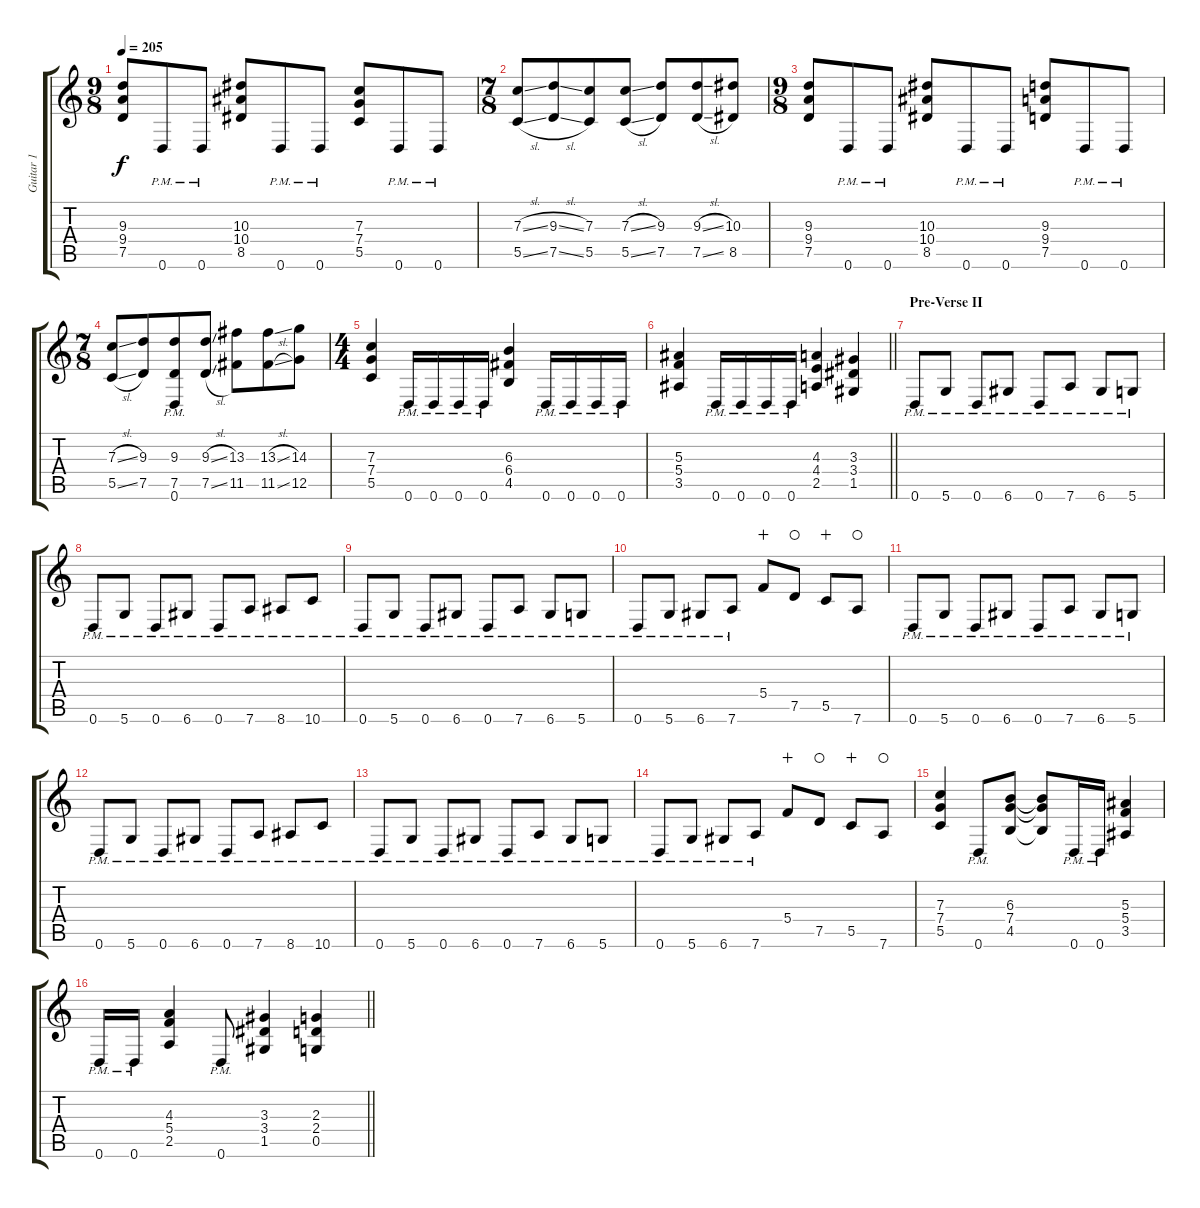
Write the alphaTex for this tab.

\track ("Guitar 1" "Guitar 1") {instrument distortionguitar}
\staff {score tabs}
\tuning (D4 A3 F3 C3 G2 D2) {hide}
\ts (9 8)
\tempo 205
\clef g2
\ks c
(9.3 9.4 7.5).8{dy f} 0.6{pm}.8 0.6{pm}.8 (10.3 10.4 8.5).8 0.6{pm}.8 0.6{pm}.8 (7.3 7.4 5.5).8 0.6{pm}.8 0.6{pm}.8 |
\ts (7 8)
(7.3{sl} 5.5{sl}).8 (9.3{sl} 7.5{sl}).8 (7.3 5.5).8 (7.3{sl} 5.5{sl}).8 (9.3 7.5).8 (9.3{sl} 7.5{sl}).8 (10.3 8.5).8 |
\ts (9 8)
(9.3 9.4 7.5).8 0.6{pm}.8 0.6{pm}.8 (10.3 10.4 8.5).8 0.6{pm}.8 0.6{pm}.8 (9.3 9.4 7.5).8 0.6{pm}.8 0.6{pm}.8 |
\ts (7 8)
(7.3{sl} 5.5{sl}).8 (9.3 7.5).8 (9.3 7.5 0.6{pm}).8 (9.3{sl} 7.5{sl}).8 (13.3 11.5).8 (13.3{sl} 11.5{sl}).8 (14.3 12.5).8 |
\ts (4 4)
(7.3 7.4 5.5).4 0.6{pm}.16 0.6{pm}.16 0.6{pm}.16 0.6{pm}.16 (6.3 6.4 4.5).4 0.6{pm}.16 0.6{pm}.16 0.6{pm}.16 0.6{pm}.16 |
\barLineRight lightlight
(5.3 5.4 3.5).4 0.6{pm}.16 0.6{pm}.16 0.6{pm}.16 0.6{pm}.16 (4.3 4.4 2.5).4 (3.3 3.4 1.5).4 |
\section ("" "Pre-Verse II")
0.6{pm}.8 5.6{pm}.8 0.6{pm}.8 6.6{pm}.8 0.6{pm}.8 7.6{pm}.8 6.6{pm}.8 5.6{pm}.8 |
0.6{pm}.8 5.6{pm}.8 0.6{pm}.8 6.6{pm}.8 0.6{pm}.8 7.6{pm}.8 8.6{pm}.8 10.6{pm}.8 |
0.6{pm}.8 5.6{pm}.8 0.6{pm}.8 6.6{pm}.8 0.6{pm}.8 7.6{pm}.8 6.6{pm}.8 5.6{pm}.8 |
0.6{pm}.8 5.6{pm}.8 6.6{pm}.8 7.6{pm}.8 5.4.8{wahc} 7.5.8{waho} 5.5.8{wahc} 7.6.8{waho} |
0.6{pm}.8 5.6{pm}.8 0.6{pm}.8 6.6{pm}.8 0.6{pm}.8 7.6{pm}.8 6.6{pm}.8 5.6{pm}.8 |
0.6{pm}.8 5.6{pm}.8 0.6{pm}.8 6.6{pm}.8 0.6{pm}.8 7.6{pm}.8 8.6{pm}.8 10.6{pm}.8 |
0.6{pm}.8 5.6{pm}.8 0.6{pm}.8 6.6{pm}.8 0.6{pm}.8 7.6{pm}.8 6.6{pm}.8 5.6{pm}.8 |
0.6{pm}.8 5.6{pm}.8 6.6{pm}.8 7.6{pm}.8 5.4.8{wahc} 7.5.8{waho} 5.5.8{wahc} 7.6.8{waho} |
(7.3 7.4 5.5).4 0.6{pm}.8 (6.3 7.4 4.5).8 (6.3{t} 7.4{t} 4.5{t}).8 0.6{pm}.16 0.6{pm}.16 (5.3 5.4 3.5).4 |
\barLineRight lightlight
0.6{pm}.16 0.6{pm}.16 (4.3 5.4 2.5).4 0.6{pm}.8 (3.3 3.4 1.5).4 (2.3 2.4 0.5).4
